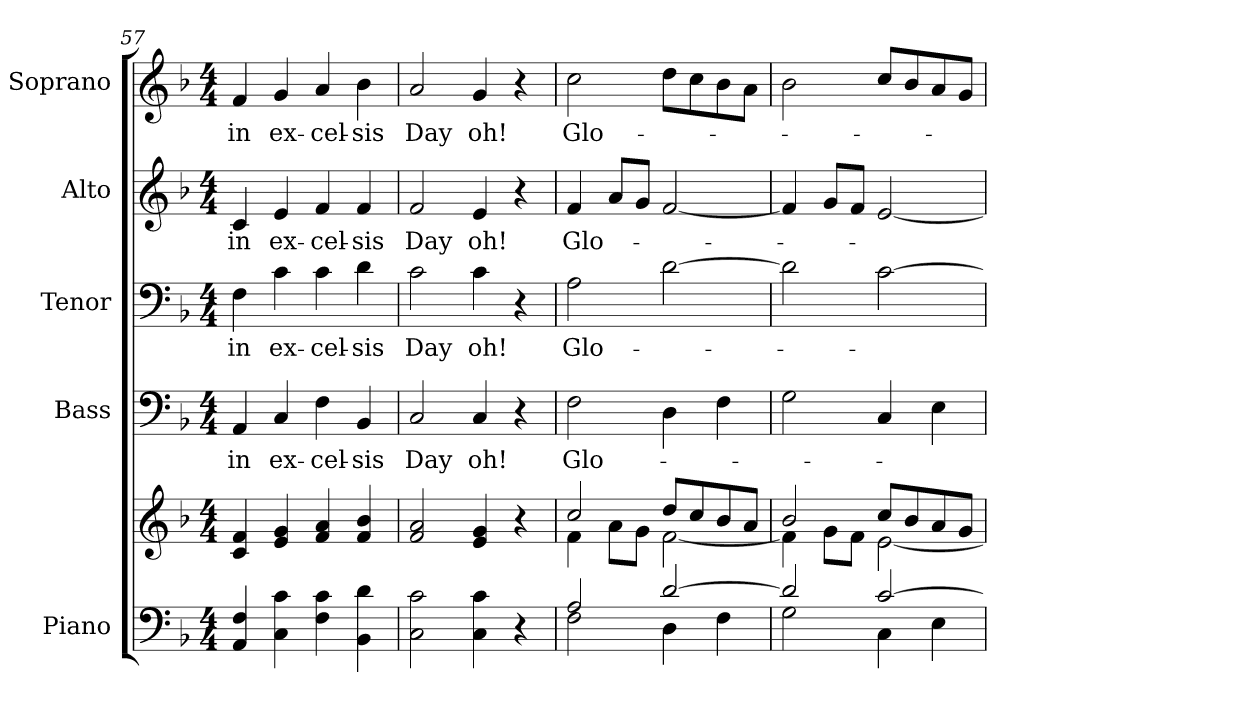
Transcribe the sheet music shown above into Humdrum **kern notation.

**kern	**kern	**kern	**text	**kern	**text	**kern	**text	**kern	**text
*part5	*part5	*part4	*part4	*part3	*part3	*part2	*part2	*part1	*part1
*staff6	*staff5	*staff4	*staff4	*staff3	*staff3	*staff2	*staff2	*staff1	*staff1
*I"Piano	*	*I"Bass	*	*I"Tenor	*	*I"Alto	*	*I"Soprano	*
*I'Pno.	*	*I'B.	*	*I'T.	*	*I'A.	*	*I'S.	*
*clefF4	*clefG2	*clefF4	*	*clefF4	*	*clefG2	*	*clefG2	*
*k[b-]	*k[b-]	*k[b-]	*	*k[b-]	*	*k[b-]	*	*k[b-]	*
*F:	*F:	*F:	*	*F:	*	*F:	*	*F:	*
*M4/4	*M4/4	*M4/4	*	*M4/4	*	*M4/4	*	*M4/4	*
=57	=57	=57	=57	=57	=57	=57	=57	=57	=57
!	!	!	!LO:LY:b:color=#000000	!	!	!	!	!	!
!	!	!	!	!	!LO:LY:b:color=#000000	!	!	!	!
!	!	!	!	!	!	!	!LO:LY:b:color=#000000	!	!
!	!	!	!	!	!	!	!	!	!LO:LY:b:color=#000000
4AAi/ 4Fi	4ci/ 4fi	4AAi/	in	4Fi\	in	4ci/	in	4fi/	in
!	!	!	!LO:LY:b:color=#000000	!	!	!	!	!	!
!	!	!	!	!	!LO:LY:b:color=#000000	!	!	!	!
!	!	!	!	!	!	!	!LO:LY:b:color=#000000	!	!
!	!	!	!	!	!	!	!	!	!LO:LY:b:color=#000000
4Ci\ 4ci	4ei/ 4gi	4Ci/	ex-	4ci\	ex-	4ei/	ex-	4gi/	ex-
!	!	!	!LO:LY:b:color=#000000	!	!	!	!	!	!
!	!	!	!	!	!LO:LY:b:color=#000000	!	!	!	!
!	!	!	!	!	!	!	!LO:LY:b:color=#000000	!	!
!	!	!	!	!	!	!	!	!	!LO:LY:b:color=#000000
4Fi\ 4ci	4fi/ 4ai	4Fi\	-cel-	4ci\	-cel-	4fi/	-cel-	4ai/	-cel-
!	!	!	!LO:LY:b:color=#000000	!	!	!	!	!	!
!	!	!	!	!	!LO:LY:b:color=#000000	!	!	!	!
!	!	!	!	!	!	!	!LO:LY:b:color=#000000	!	!
!	!	!	!	!	!	!	!	!	!LO:LY:b:color=#000000
4BB-i\ 4di	4fi/ 4b-i	4BB-i/	-sis	4di\	-sis	4fi/	-sis	4b-i\	-sis
!!LO:PB:g=z
=58	=58	=58	=58	=58	=58	=58	=58	=58	=58
!	!	!	!LO:LY:b:color=#000000	!	!	!	!	!	!
!	!	!	!	!	!LO:LY:b:color=#000000	!	!	!	!
!	!	!	!	!	!	!	!LO:LY:b:color=#000000	!	!
!	!	!	!	!	!	!	!	!	!LO:LY:b:color=#000000
2Ci\ 2ci	2fi/ 2ai	2Ci/	Day	2ci\	Day	2fi/	Day	2ai/	Day
!	!	!	!LO:LY:b:color=#000000	!	!	!	!	!	!
!	!	!	!	!	!LO:LY:b:color=#000000	!	!	!	!
!	!	!	!	!	!	!	!LO:LY:b:color=#000000	!	!
!	!	!	!	!	!	!	!	!	!LO:LY:b:color=#000000
4Ci\ 4ci	4ei/ 4gi	4Ci/	oh!	4ci\	oh!	4ei/	oh!	4gi/	oh!
4r	4r	4r	.	4r	.	4r	.	4r	.
=59	=59	=59	=59	=59	=59	=59	=59	=59	=59
*^	*^	*	*	*	*	*	*	*	*
!	!	!	!	!	!LO:LY:b:color=#000000	!	!	!	!	!	!
!	!	!	!	!	!	!	!LO:LY:b:color=#000000	!	!	!	!
!	!	!	!	!	!	!	!	!	!LO:LY:b:color=#000000	!	!
!	!	!	!	!	!	!	!	!	!	!	!LO:LY:b:color=#000000
2Ai/	2Fi\	2cci/	4fi\	2Fi\	Glo-	2Ai\	Glo-	4fi/	Glo-	2cci\	Glo-
.	.	.	8ai\L	.	.	.	.	8ai/L	.	.	.
.	.	.	8gi\J	.	.	.	.	8gi/J	.	.	.
[>2di/	4Di\	8ddi/L	[<2fi\	4Di\	.	[>2di\	.	[<2fi/	.	8ddi\L	.
.	.	8cci/	.	.	.	.	.	.	.	8cci\	.
.	4Fi\	8b-i/	.	4Fi\	.	.	.	.	.	8b-i\	.
.	.	8ai/J	.	.	.	.	.	.	.	8ai\J	.
!!LO:PB:g=z
=60	=60	=60	=60	=60	=60	=60	=60	=60	=60	=60	=60
2di/]	2Gi\	2b-i/	4fi\]	2Gi\	.	2di\]	.	4fi/]	.	2b-i\	.
.	.	.	8gi\L	.	.	.	.	8gi/L	.	.	.
.	.	.	8fi\J	.	.	.	.	8fi/J	.	.	.
[>2ci/	4Ci\	8cci/L	[<2ei\	4Ci/	.	[>2ci\	.	[<2ei/	.	8cci/L	.
.	.	8b-i/	.	.	.	.	.	.	.	8b-i/	.
.	4Ei\	8ai/	.	4Ei\	.	.	.	.	.	8ai/	.
.	.	8gi/J	.	.	.	.	.	.	.	8gi/J	.
*v	*v	*	*	*	*	*	*	*	*	*	*
*	*v	*v	*	*	*	*	*	*	*	*
=	=	=	=	=	=	=	=	=	=
*-	*-	*-	*-	*-	*-	*-	*-	*-	*-
